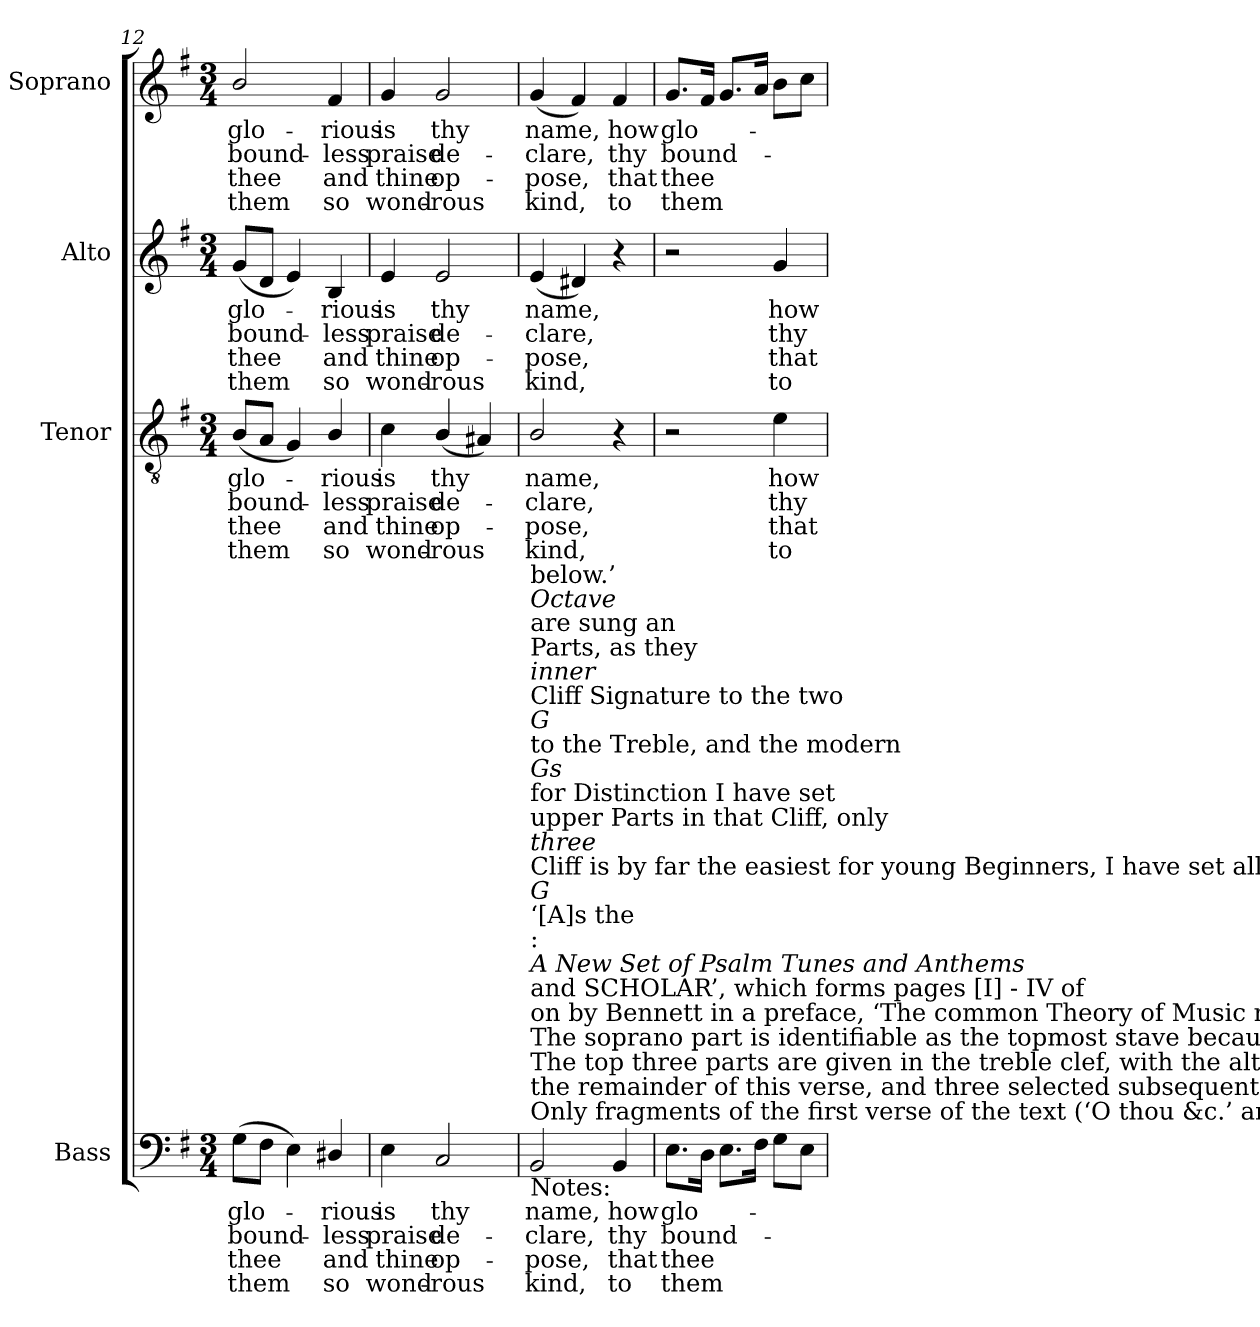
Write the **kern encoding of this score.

**kern	**text	**text	**text	**text	**kern	**text	**text	**text	**text	**kern	**text	**text	**text	**text	**kern	**text	**text	**text	**text
*part4	*part4	*part4	*part4	*part4	*part3	*part3	*part3	*part3	*part3	*part2	*part2	*part2	*part2	*part2	*part1	*part1	*part1	*part1	*part1
*staff4	*staff4	*staff4	*staff4	*staff4	*staff3	*staff3	*staff3	*staff3	*staff3	*staff2	*staff2	*staff2	*staff2	*staff2	*staff1	*staff1	*staff1	*staff1	*staff1
*I"Bass	*	*	*	*	*I"Tenor	*	*	*	*	*I"Alto	*	*	*	*	*I"Soprano	*	*	*	*
*I'B.	*	*	*	*	*I'T.	*	*	*	*	*I'A.	*	*	*	*	*I'S.	*	*	*	*
*clefF4	*	*	*	*	*clefGv2	*	*	*	*	*clefG2	*	*	*	*	*clefG2	*	*	*	*
*	*	*	*	*	*ITrd7c12	*	*	*	*	*	*	*	*	*	*	*	*	*	*
*k[f#]	*	*	*	*	*k[f#]	*	*	*	*	*k[f#]	*	*	*	*	*k[f#]	*	*	*	*
*e:	*	*	*	*	*e:	*	*	*	*	*e:	*	*	*	*	*e:	*	*	*	*
*M3/4	*	*	*	*	*M3/4	*	*	*	*	*M3/4	*	*	*	*	*M3/4	*	*	*	*
=12	=12	=12	=12	=12	=12	=12	=12	=12	=12	=12	=12	=12	=12	=12	=12	=12	=12	=12	=12
!	!LO:LY:b:color=#000000	!LO:LY:b:color=#000000	!LO:LY:b:color=#000000	!LO:LY:b:color=#000000	!	!	!	!	!	!	!	!	!	!	!	!	!	!	!
!	!	!	!	!	!	!LO:LY:b:color=#000000	!LO:LY:b:color=#000000	!LO:LY:b:color=#000000	!LO:LY:b:color=#000000	!	!	!	!	!	!	!	!	!	!
!	!	!	!	!	!	!	!	!	!	!	!LO:LY:b:color=#000000	!LO:LY:b:color=#000000	!LO:LY:b:color=#000000	!LO:LY:b:color=#000000	!	!	!	!	!
!	!	!	!	!	!	!	!	!	!	!	!	!	!	!	!	!LO:LY:b:color=#000000	!LO:LY:b:color=#000000	!LO:LY:b:color=#000000	!LO:LY:b:color=#000000
(8Gi\L	glo-	bound-	thee	them	(8BBi/L	glo-	bound-	thee	them	(8gi/L	glo-	bound-	thee	them	2bi/	glo-	bound-	thee	them
8F#i\J	.	.	.	.	8AAi/J	.	.	.	.	8di/J	.	.	.	.	.	.	.	.	.
4Ei\)	.	.	.	.	4GGi/)	.	.	.	.	4ei/)	.	.	.	.	.	.	.	.	.
!	!LO:LY:b:color=#000000	!LO:LY:b:color=#000000	!LO:LY:b:color=#000000	!LO:LY:b:color=#000000	!	!	!	!	!	!	!	!	!	!	!	!	!	!	!
!	!	!	!	!	!	!LO:LY:b:color=#000000	!LO:LY:b:color=#000000	!LO:LY:b:color=#000000	!LO:LY:b:color=#000000	!	!	!	!	!	!	!	!	!	!
!	!	!	!	!	!	!	!	!	!	!	!LO:LY:b:color=#000000	!LO:LY:b:color=#000000	!LO:LY:b:color=#000000	!LO:LY:b:color=#000000	!	!	!	!	!
!	!	!	!	!	!	!	!	!	!	!	!	!	!	!	!	!LO:LY:b:color=#000000	!LO:LY:b:color=#000000	!LO:LY:b:color=#000000	!LO:LY:b:color=#000000
4D#Xi/	-rious	-less	and	so	4BBi/	-rious	-less	and	so	4Bi/	-rious	-less	and	so	4f#i/	-rious	-less	and	so
=13	=13	=13	=13	=13	=13	=13	=13	=13	=13	=13	=13	=13	=13	=13	=13	=13	=13	=13	=13
!	!LO:LY:b:color=#000000	!LO:LY:b:color=#000000	!LO:LY:b:color=#000000	!LO:LY:b:color=#000000	!	!	!	!	!	!	!	!	!	!	!	!	!	!	!
!	!	!	!	!	!	!LO:LY:b:color=#000000	!LO:LY:b:color=#000000	!LO:LY:b:color=#000000	!LO:LY:b:color=#000000	!	!	!	!	!	!	!	!	!	!
!	!	!	!	!	!	!	!	!	!	!	!LO:LY:b:color=#000000	!LO:LY:b:color=#000000	!LO:LY:b:color=#000000	!LO:LY:b:color=#000000	!	!	!	!	!
!	!	!	!	!	!	!	!	!	!	!	!	!	!	!	!	!LO:LY:b:color=#000000	!LO:LY:b:color=#000000	!LO:LY:b:color=#000000	!LO:LY:b:color=#000000
4Ei\	is	praise	thine	wond-	4Ci\	is	praise	thine	wond-	4ei/	is	praise	thine	wond-	4gi/	is	praise	thine	wond-
!	!LO:LY:b:color=#000000	!LO:LY:b:color=#000000	!LO:LY:b:color=#000000	!LO:LY:b:color=#000000	!	!	!	!	!	!	!	!	!	!	!	!	!	!	!
!	!	!	!	!	!	!LO:LY:b:color=#000000	!LO:LY:b:color=#000000	!LO:LY:b:color=#000000	!LO:LY:b:color=#000000	!	!	!	!	!	!	!	!	!	!
!	!	!	!	!	!	!	!	!	!	!	!LO:LY:b:color=#000000	!LO:LY:b:color=#000000	!LO:LY:b:color=#000000	!LO:LY:b:color=#000000	!	!	!	!	!
!	!	!	!	!	!	!	!	!	!	!	!	!	!	!	!	!LO:LY:b:color=#000000	!LO:LY:b:color=#000000	!LO:LY:b:color=#000000	!LO:LY:b:color=#000000
2Ci/	thy	de-	-op-	-rous	(4BBi/	thy	de-	-op-	-rous	2ei/	thy	de-	-op-	-rous	2gi/	thy	de-	-op-	-rous
.	.	.	.	.	4AA#Xi/)	.	.	.	.	.	.	.	.	.	.	.	.	.	.
!!LO:PB:g=z
=14	=14	=14	=14	=14	=14	=14	=14	=14	=14	=14	=14	=14	=14	=14	=14	=14	=14	=14	=14
!	!LO:LY:b:color=#000000	!LO:LY:b:color=#000000	!LO:LY:b:color=#000000	!LO:LY:b:color=#000000	!	!	!	!	!	!	!	!	!	!	!	!	!	!	!
!	!	!	!	!	!	!LO:LY:b:color=#000000	!LO:LY:b:color=#000000	!LO:LY:b:color=#000000	!LO:LY:b:color=#000000	!	!	!	!	!	!	!	!	!	!
!	!	!	!	!	!	!	!	!	!	!	!LO:LY:b:color=#000000	!LO:LY:b:color=#000000	!LO:LY:b:color=#000000	!LO:LY:b:color=#000000	!	!	!	!	!
!LO:TX:b:t=Notes&colon;	!	!	!	!	!	!	!	!	!	!	!	!	!	!	!	!	!	!	!
!LO:TX:t=Only fragments of the first verse of the text (‘O thou &c.’ and ‘how Glorious is thy name’) are given in the source&colon;	!	!	!	!	!	!	!	!	!	!	!	!	!	!	!	!	!	!	!
!LO:TX:t=the remainder of this verse, and three selected subsequent verses, have here been added editorially.	!	!	!	!	!	!	!	!	!	!	!	!	!	!	!	!	!	!	!
!LO:TX:t=The top three parts are given in the treble clef, with the alto and tenor parts an octave above sounding pitch.	!	!	!	!	!	!	!	!	!	!	!	!	!	!	!	!	!	!	!
!LO:TX:t=The soprano part is identifiable as the topmost stave because of the use of a distinctive 'G' clef, commented	!	!	!	!	!	!	!	!	!	!	!	!	!	!	!	!	!	!	!
!LO:TX:t=on by Bennett in a preface, ‘The common Theory of Music made easy, in a DIALOGUE between MASTER	!	!	!	!	!	!	!	!	!	!	!	!	!	!	!	!	!	!	!
!LO:TX:t=and SCHOLAR’, which forms pages [I] - IV of	!	!	!	!	!	!	!	!	!	!	!	!	!	!	!	!	!	!	!
!LO:TX:i:t=A New Set of Psalm Tunes and Anthems	!	!	!	!	!	!	!	!	!	!	!	!	!	!	!	!	!	!	!
!LO:TX:t=&colon;	!	!	!	!	!	!	!	!	!	!	!	!	!	!	!	!	!	!	!
!LO:TX:t=‘[A]s the	!	!	!	!	!	!	!	!	!	!	!	!	!	!	!	!	!	!	!
!LO:TX:i:t=G	!	!	!	!	!	!	!	!	!	!	!	!	!	!	!	!	!	!	!
!LO:TX:t=Cliff is by far the easiest for young Beginners, I have set all the	!	!	!	!	!	!	!	!	!	!	!	!	!	!	!	!	!	!	!
!LO:TX:i:t=three	!	!	!	!	!	!	!	!	!	!	!	!	!	!	!	!	!	!	!
!LO:TX:t=upper Parts in that Cliff, only	!	!	!	!	!	!	!	!	!	!	!	!	!	!	!	!	!	!	!
!LO:TX:t=for Distinction I have set	!	!	!	!	!	!	!	!	!	!	!	!	!	!	!	!	!	!	!
!LO:TX:i:t=Gs	!	!	!	!	!	!	!	!	!	!	!	!	!	!	!	!	!	!	!
!LO:TX:t=to the Treble, and the modern	!	!	!	!	!	!	!	!	!	!	!	!	!	!	!	!	!	!	!
!LO:TX:i:t=G	!	!	!	!	!	!	!	!	!	!	!	!	!	!	!	!	!	!	!
!LO:TX:t=Cliff Signature to the two	!	!	!	!	!	!	!	!	!	!	!	!	!	!	!	!	!	!	!
!LO:TX:i:t=inner	!	!	!	!	!	!	!	!	!	!	!	!	!	!	!	!	!	!	!
!LO:TX:t=Parts, as they	!	!	!	!	!	!	!	!	!	!	!	!	!	!	!	!	!	!	!
!LO:TX:t=are sung an	!	!	!	!	!	!	!	!	!	!	!	!	!	!	!	!	!	!	!
!LO:TX:i:t=Octave	!	!	!	!	!	!	!	!	!	!	!	!	!	!	!	!	!	!	!
!LO:TX:t=below.’	!	!	!	!	!	!	!	!	!	!	!	!	!	!	!	!	!	!	!
!	!	!	!	!	!	!	!	!	!	!	!	!	!	!	!	!LO:LY:b:color=#000000	!LO:LY:b:color=#000000	!LO:LY:b:color=#000000	!LO:LY:b:color=#000000
2BBi/	name,	-clare,	pose,	kind,	2BBi/	name,	-clare,	pose,	kind,	(4ei/	name,	-clare,	pose,	kind,	(4gi/	name,	-clare,	pose,	kind,
.	.	.	.	.	.	.	.	.	.	4d#Xi/)	.	.	.	.	4f#i/)	.	.	.	.
!	!LO:LY:b:color=#000000	!LO:LY:b:color=#000000	!LO:LY:b:color=#000000	!LO:LY:b:color=#000000	!	!	!	!	!	!	!	!	!	!	!	!	!	!	!
!	!	!	!	!	!	!	!	!	!	!	!	!	!	!	!	!LO:LY:b:color=#000000	!LO:LY:b:color=#000000	!LO:LY:b:color=#000000	!LO:LY:b:color=#000000
4BBi/	how	thy	that	to	4r	.	.	.	.	4r	.	.	.	.	4f#i/	how	thy	that	to
=15	=15	=15	=15	=15	=15	=15	=15	=15	=15	=15	=15	=15	=15	=15	=15	=15	=15	=15	=15
!	!LO:LY:b:color=#000000	!LO:LY:b:color=#000000	!LO:LY:b:color=#000000	!LO:LY:b:color=#000000	!	!	!	!	!	!	!	!	!	!	!	!	!	!	!
!	!	!	!	!	!	!	!	!	!	!	!	!	!	!	!	!LO:LY:b:color=#000000	!LO:LY:b:color=#000000	!LO:LY:b:color=#000000	!LO:LY:b:color=#000000
8.Ei\L	glo-	bound-	thee	them	2r	.	.	.	.	2r	.	.	.	.	8.gi/L	glo-	bound-	thee	them
16Di\Jk	.	.	.	.	.	.	.	.	.	.	.	.	.	.	16f#i/Jk	.	.	.	.
8.Ei\L	.	.	.	.	.	.	.	.	.	.	.	.	.	.	8.gi/L	.	.	.	.
16F#i\Jk	.	.	.	.	.	.	.	.	.	.	.	.	.	.	16ai/Jk	.	.	.	.
!	!	!	!	!	!	!LO:LY:b:color=#000000	!LO:LY:b:color=#000000	!LO:LY:b:color=#000000	!LO:LY:b:color=#000000	!	!	!	!	!	!	!	!	!	!
!	!	!	!	!	!	!	!	!	!	!	!LO:LY:b:color=#000000	!LO:LY:b:color=#000000	!LO:LY:b:color=#000000	!LO:LY:b:color=#000000	!	!	!	!	!
8Gi\L	.	.	.	.	4Ei\	how	thy	that	to	4gi/	how	thy	that	to	8bi\L	.	.	.	.
8Ei\J	.	.	.	.	.	.	.	.	.	.	.	.	.	.	8cci\J	.	.	.	.
=	=	=	=	=	=	=	=	=	=	=	=	=	=	=	=	=	=	=	=
*-	*-	*-	*-	*-	*-	*-	*-	*-	*-	*-	*-	*-	*-	*-	*-	*-	*-	*-	*-
